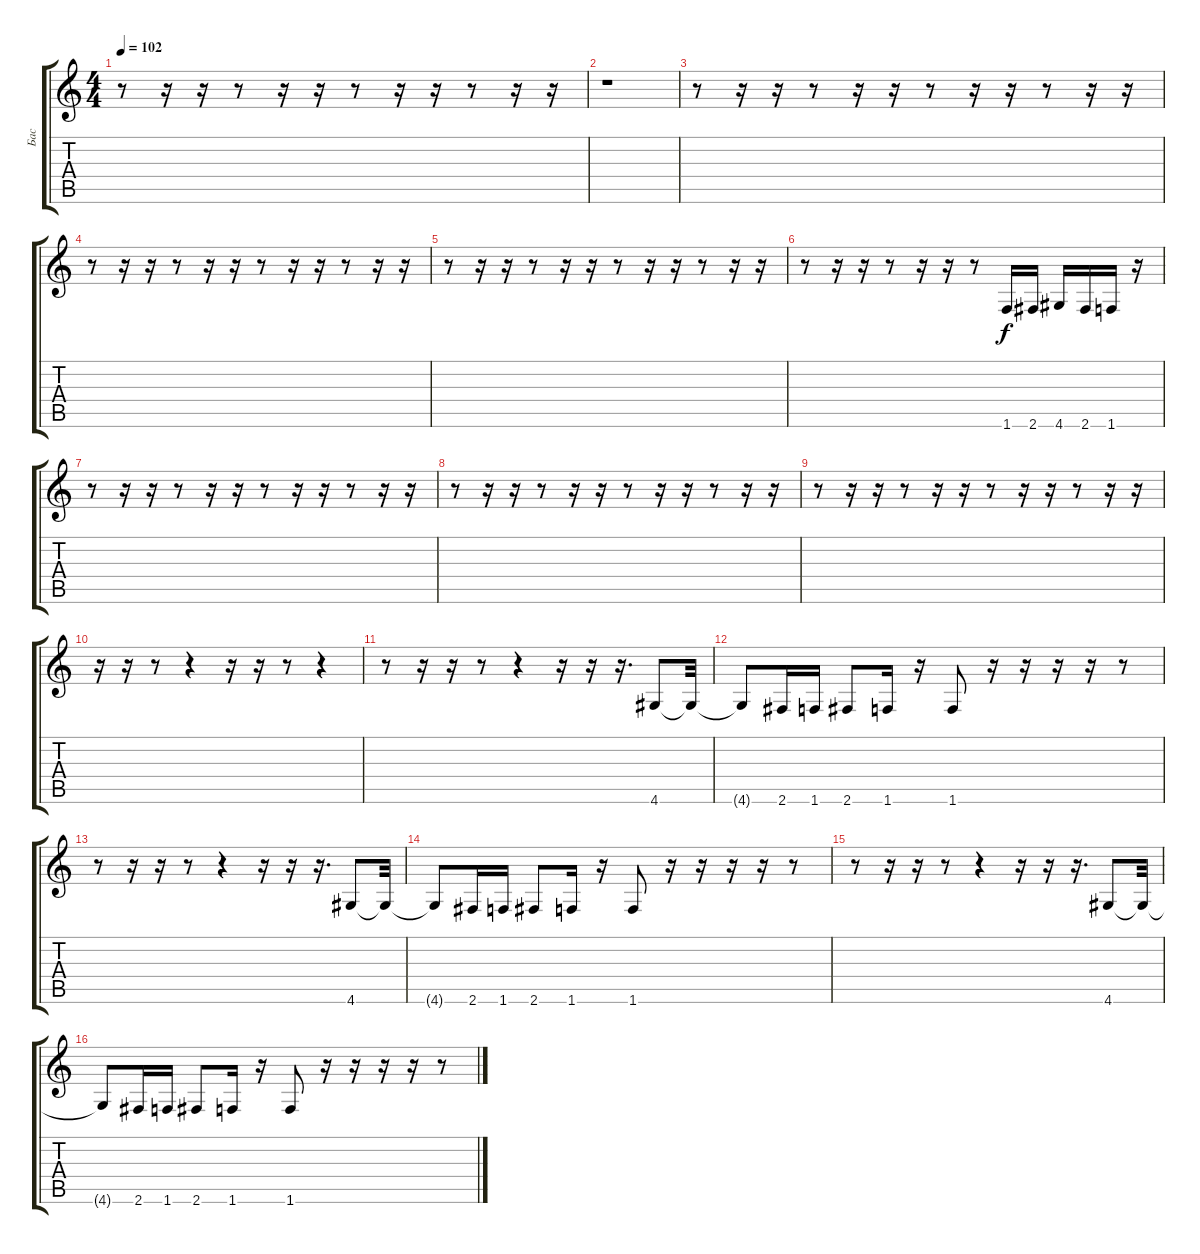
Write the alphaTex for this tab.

\track ("Бас" "Бас") {instrument electricbassfinger}
\staff {score tabs}
\tuning (E4 B3 G3 D3 A2 E2) {hide}
\ts (4 4)
\tempo 102
\clef g2
\ks c
r.8{dy f} r.16 r.16 r.8 r.16 r.16 r.8 r.16 r.16 r.8 r.16 r.16 |
r.1 |
r.8 r.16 r.16 r.8 r.16 r.16 r.8 r.16 r.16 r.8 r.16 r.16 |
r.8 r.16 r.16 r.8 r.16 r.16 r.8 r.16 r.16 r.8 r.16 r.16 |
r.8 r.16 r.16 r.8 r.16 r.16 r.8 r.16 r.16 r.8 r.16 r.16 |
r.8 r.16 r.16 r.8 r.16 r.16 r.8 1.6.16 2.6.16 4.6.16 2.6.16 1.6.16 r.16 |
r.8 r.16 r.16 r.8 r.16 r.16 r.8 r.16 r.16 r.8 r.16 r.16 |
r.8 r.16 r.16 r.8 r.16 r.16 r.8 r.16 r.16 r.8 r.16 r.16 |
r.8 r.16 r.16 r.8 r.16 r.16 r.8 r.16 r.16 r.8 r.16 r.16 |
r.16 r.16 r.8 r.4 r.16 r.16 r.8 r.4 |
r.8 r.16 r.16 r.8 r.4 r.16 r.16 r.16{d} 4.6.8 4.6{t}.32 |
4.6{t}.8 2.6.16 1.6.16 2.6.8 1.6.16 r.16 1.6.8 r.16 r.16 r.16 r.16 r.8 |
r.8 r.16 r.16 r.8 r.4 r.16 r.16 r.16{d} 4.6.8 4.6{t}.32 |
4.6{t}.8 2.6.16 1.6.16 2.6.8 1.6.16 r.16 1.6.8 r.16 r.16 r.16 r.16 r.8 |
r.8 r.16 r.16 r.8 r.4 r.16 r.16 r.16{d} 4.6.8 4.6{t}.32 |
4.6{t}.8 2.6.16 1.6.16 2.6.8 1.6.16 r.16 1.6.8 r.16 r.16 r.16 r.16 r.8
